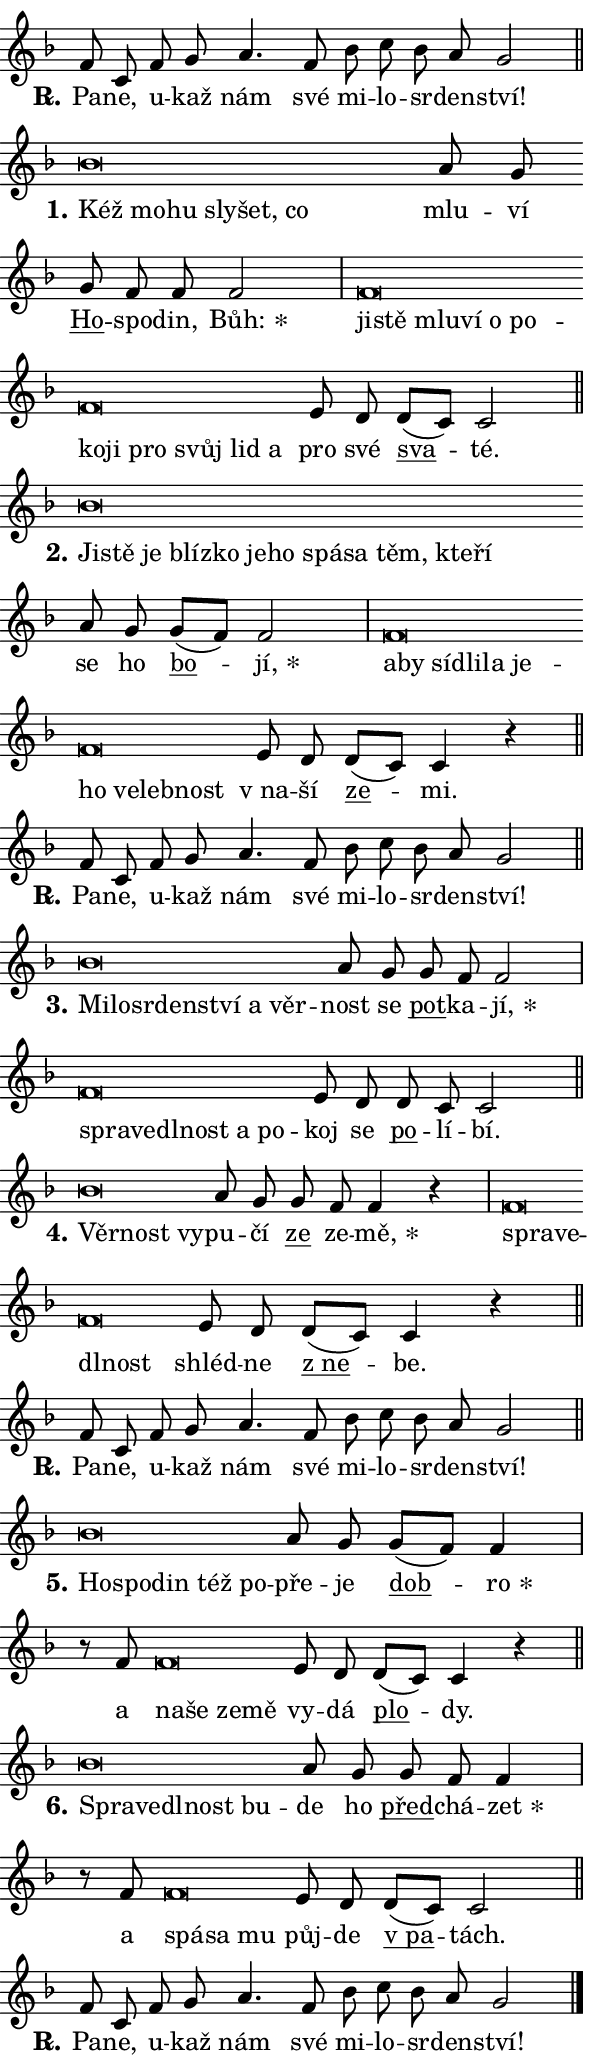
\version "2.24.0"
\header { tagline = "" }
\paper {
  indent = 0\cm
  top-margin = 0\cm
  right-margin = 0.13\cm % to fit lyric hyphens
  bottom-margin = 0\cm
  left-margin = 0\cm
  paper-width = 10\cm
  page-breaking = #ly:one-page-breaking
  system-system-spacing.basic-distance = #11
  score-system-spacing.basic-distance = #11
  ragged-last = ##f
}


%% Author: Thomas Morley
%% https://lists.gnu.org/archive/html/lilypond-user/2020-05/msg00002.html
#(define (line-position grob)
"Returns position of @var[grob} in current system:
   @code{'start}, if at first time-step
   @code{'end}, if at last time-step
   @code{'middle} otherwise
"
  (let* ((col (ly:item-get-column grob))
         (ln (ly:grob-object col 'left-neighbor))
         (rn (ly:grob-object col 'right-neighbor))
         (col-to-check-left (if (ly:grob? ln) ln col))
         (col-to-check-right (if (ly:grob? rn) rn col))
         (break-dir-left
           (and
             (ly:grob-property col-to-check-left 'non-musical #f)
             (ly:item-break-dir col-to-check-left)))
         (break-dir-right
           (and
             (ly:grob-property col-to-check-right 'non-musical #f)
             (ly:item-break-dir col-to-check-right))))
        (cond ((eqv? 1 break-dir-left) 'start)
              ((eqv? -1 break-dir-right) 'end)
              (else 'middle))))

#(define (tranparent-at-line-position vctor)
  (lambda (grob)
  "Relying on @code{line-position} select the relevant enry from @var{vctor}.
Used to determine transparency,"
    (case (line-position grob)
      ((end) (not (vector-ref vctor 0)))
      ((middle) (not (vector-ref vctor 1)))
      ((start) (not (vector-ref vctor 2))))))

noteHeadBreakVisibility =
#(define-music-function (break-visibility)(vector?)
"Makes @code{NoteHead}s transparent relying on @var{break-visibility}"
#{
  \override NoteHead.transparent =
    #(tranparent-at-line-position break-visibility)
#})

#(define delete-ledgers-for-transparent-note-heads
  (lambda (grob)
    "Reads whether a @code{NoteHead} is transparent.
If so this @code{NoteHead} is removed from @code{'note-heads} from
@var{grob}, which is supposed to be @code{LedgerLineSpanner}.
As a result ledgers are not printed for this @code{NoteHead}"
    (let* ((nhds-array (ly:grob-object grob 'note-heads))
           (nhds-list
             (if (ly:grob-array? nhds-array)
                 (ly:grob-array->list nhds-array)
                 '()))
           ;; Relies on the transparent-property being done before
           ;; Staff.LedgerLineSpanner.after-line-breaking is executed.
           ;; This is fragile ...
           (to-keep
             (remove
               (lambda (nhd)
                 (ly:grob-property nhd 'transparent #f))
               nhds-list)))
      ;; TODO find a better method to iterate over grob-arrays, similiar
      ;; to filter/remove etc for lists
      ;; For now rebuilt from scratch
      (set! (ly:grob-object grob 'note-heads)  '())
      (for-each
        (lambda (nhd)
          (ly:pointer-group-interface::add-grob grob 'note-heads nhd))
        to-keep))))

squashNotes = {
  \override NoteHead.X-extent = #'(-0.2 . 0.2)
  \override NoteHead.Y-extent = #'(-0.75 . 0)
  \override NoteHead.stencil =
    #(lambda (grob)
       (let ((pos (ly:grob-property grob 'staff-position)))
         (begin
           (if (< pos -7) (display "ERROR: Lower brevis then expected\n") (display ""))
           (if (<= pos -6) ly:text-interface::print ly:note-head::print))))
}
unSquashNotes = {
  \revert NoteHead.X-extent
  \revert NoteHead.Y-extent
  \revert NoteHead.stencil
}

hideNotes = \noteHeadBreakVisibility #begin-of-line-visible
unHideNotes = \noteHeadBreakVisibility #all-visible

% work-around for resetting accidentals
% https://lilypond.org/doc/v2.23/Documentation/notation/displaying-rhythms#unmetered-music
cadenzaMeasure = {
  \cadenzaOff
  \partial 1024 s1024
  \cadenzaOn
}

#(define-markup-command (accent layout props text) (markup?)
  "Underline accented syllable"
  (interpret-markup layout props
    #{\markup \override #'(offset . 4.3) \underline { #text }#}))

responsum = \markup \concat {
  "R" \hspace #-1.05 \path #0.1 #'((moveto 0 0.07) (lineto 0.9 0.8)) \hspace #0.05 "."
}

spaceSize = #0.6828661417322834 % exact space size for TeX Gyre Schola

\layout {
  \context {
    \Staff
    \remove "Time_signature_engraver"
    \override LedgerLineSpanner.after-line-breaking = #delete-ledgers-for-transparent-note-heads
  }
  \context {
    \Lyrics {
      \override LyricSpace.minimum-distance = \spaceSize
      \override LyricText.font-name = #"TeX Gyre Schola"
      \override LyricText.font-size = 1
      \override StanzaNumber.font-name = #"TeX Gyre Schola Bold"
      \override StanzaNumber.font-size = 1
    }
  }
  \context {
    \Score 
    \override NoteHead.text =
      #(lambda (grob) 
        (let ((pos (ly:grob-property grob 'staff-position)))
          #{\markup {
            \combine
              \halign #-0.55 \raise #(if (= pos -6) 0 0.5) \override #'(thickness . 2) \draw-line #'(3.2 . 0)
              \musicglyph "noteheads.sM1"
          }#}))
  }
}

% magnetic-lyrics.ily
%
%   written by
%     Jean Abou Samra <jean@abou-samra.fr>
%     Werner Lemberg <wl@gnu.org>
%
%   adapted by
%     Jiri Hon <jiri.hon@gmail.com>
%
% Version 2022-Apr-15

% https://www.mail-archive.com/lilypond-user@gnu.org/msg149350.html

#(define (Left_hyphen_pointer_engraver context)
   "Collect syllable-hyphen-syllable occurrences in lyrics and store
them in properties.  This engraver only looks to the left.  For
example, if the lyrics input is @code{foo -- bar}, it does the
following.

@itemize @bullet
@item
Set the @code{text} property of the @code{LyricHyphen} grob between
@q{foo} and @q{bar} to @code{foo}.

@item
Set the @code{left-hyphen} property of the @code{LyricText} grob with
text @q{foo} to the @code{LyricHyphen} grob between @q{foo} and
@q{bar}.
@end itemize

Use this auxiliary engraver in combination with the
@code{lyric-@/text::@/apply-@/magnetic-@/offset!} hook."
   (let ((hyphen #f)
         (text #f))
     (make-engraver
      (acknowledgers
       ((lyric-syllable-interface engraver grob source-engraver)
        (set! text grob)))
      (end-acknowledgers
       ((lyric-hyphen-interface engraver grob source-engraver)
        ;(when (not (grob::has-interface grob 'lyric-space-interface))
          (set! hyphen grob)));)
      ((stop-translation-timestep engraver)
       (when (and text hyphen)
         (ly:grob-set-object! text 'left-hyphen hyphen))
       (set! text #f)
       (set! hyphen #f)))))

#(define (lyric-text::apply-magnetic-offset! grob)
   "If the space between two syllables is less than the value in
property @code{LyricText@/.details@/.squash-threshold}, move the right
syllable to the left so that it gets concatenated with the left
syllable.

Use this function as a hook for
@code{LyricText@/.after-@/line-@/breaking} if the
@code{Left_@/hyphen_@/pointer_@/engraver} is active."
   (let ((hyphen (ly:grob-object grob 'left-hyphen #f)))
     (when hyphen
       (let ((left-text (ly:spanner-bound hyphen LEFT)))
         (when (grob::has-interface left-text 'lyric-syllable-interface)
           (let* ((common (ly:grob-common-refpoint grob left-text X))
                  (this-x-ext (ly:grob-extent grob common X))
                  (left-x-ext
                   (begin
                     ;; Trigger magnetism for left-text.
                     (ly:grob-property left-text 'after-line-breaking)
                     (ly:grob-extent left-text common X)))
                  ;; `delta` is the gap width between two syllables.
                  (delta (- (interval-start this-x-ext)
                            (interval-end left-x-ext)))
                  (details (ly:grob-property grob 'details))
                  (threshold (assoc-get 'squash-threshold details 0.2)))
             (when (< delta threshold)
               (let* (;; We have to manipulate the input text so that
                      ;; ligatures crossing syllable boundaries are not
                      ;; disabled.  For languages based on the Latin
                      ;; script this is essentially a beautification.
                      ;; However, for non-Western scripts it can be a
                      ;; necessity.
                      (lt (ly:grob-property left-text 'text))
                      (rt (ly:grob-property grob 'text))
                      (is-space (grob::has-interface hyphen 'lyric-space-interface))
                      (space (if is-space " " ""))
                      (extra-delta (if is-space spaceSize 0))
                      ;; Append new syllable.
                      (ltrt-space (if (and (string? lt) (string? rt))
                                (string-append lt space rt)
                                (make-concat-markup (list lt space rt))))
                      ;; Right-align `ltrt` to the right side.
                      (ltrt-space-markup (grob-interpret-markup
                               grob
                               (make-translate-markup
                                (cons (interval-length this-x-ext) 0)
                                (make-right-align-markup ltrt-space)))))
                 (begin
                   ;; Don't print `left-text`.
                   (ly:grob-set-property! left-text 'stencil #f)
                   ;; Set text and stencil (which holds all collected
                   ;; syllables so far) and shift it to the left.
                   (ly:grob-set-property! grob 'text ltrt-space)
                   (ly:grob-set-property! grob 'stencil ltrt-space-markup)
                   (ly:grob-translate-axis! grob (- (- delta extra-delta)) X))))))))))


#(define (lyric-hyphen::displace-bounds-first grob)
   ;; Make very sure this callback isn't triggered too early.
   (let ((left (ly:spanner-bound grob LEFT))
         (right (ly:spanner-bound grob RIGHT)))
     (ly:grob-property left 'after-line-breaking)
     (ly:grob-property right 'after-line-breaking)
     (ly:lyric-hyphen::print grob)))

squashThreshold = #0.4

\layout {
  \context {
    \Lyrics
    \consists #Left_hyphen_pointer_engraver
    \override LyricText.after-line-breaking =
      #lyric-text::apply-magnetic-offset!
    \override LyricHyphen.stencil = #lyric-hyphen::displace-bounds-first
    \override LyricText.details.squash-threshold = \squashThreshold
    \override LyricHyphen.minimum-distance = 0
    \override LyricHyphen.minimum-length = \squashThreshold
  }
}

squashText = \override LyricText.details.squash-threshold = 9999
unSquashText = \override LyricText.details.squash-threshold = \squashThreshold

leftText = \override LyricText.self-alignment-X = #LEFT
unLeftText = \revert LyricText.self-alignment-X

starOffset = #(lambda (grob) 
                (let ((x_offset (ly:self-alignment-interface::aligned-on-x-parent grob)))
                  (if (= x_offset 0) 0 (+ x_offset 1.2))))

star = #(define-music-function (syllable)(string?)
"Append star separator at the end of a syllable"
#{
  \once \override LyricText.X-offset = #starOffset
  \lyricmode { \markup {
    #syllable
    \override #'((font-name . "TeX Gyre Schola Bold")) \hspace #0.2 \lower #0.65 \larger "*"
  } }
#})

starAccent = #(define-music-function (syllable)(string?)
"Append star separator at the end of a syllable and make accent"
#{
  \once \override LyricText.X-offset = #starOffset
  \lyricmode { \markup {
    \accent #syllable
    \override #'((font-name . "TeX Gyre Schola Bold")) \hspace #0.2 \lower #0.65 \larger "*"
  } }
#})

breath = #(define-music-function (syllable)(string?)
"Append breathing indicator at the end of a syllable"
#{
  \lyricmode { \markup { #syllable "+" } }
#})

optionalBreath = #(define-music-function (syllable)(string?)
"Append optional breathing indicator at the end of a syllable"
#{
  \lyricmode { \markup { #syllable "(+)" } }
#})


\score {
    <<
        \new Voice = "melody" { \cadenzaOn \key f \major \relative { f'8 c f g a4. f8 \bar "" bes c bes a g2 \cadenzaMeasure \bar "||" \break } }
        \new Lyrics \lyricsto "melody" { \lyricmode { \set stanza = \responsum
Pa -- ne, u -- kaž nám své mi -- lo -- sr -- den -- ství! } }
    >>
    \layout {}
}

\score {
    <<
        \new Voice = "melody" { \cadenzaOn \key f \major \relative { \squashNotes bes'\breve*1/16 \hideNotes \breve*1/16 \bar "" \breve*1/16 \bar "" \breve*1/16 \bar "" \breve*1/16 \breve*1/16 \bar "" \unHideNotes \unSquashNotes a8 g \bar "" g f f f2 \cadenzaMeasure \bar "|" \squashNotes f\breve*1/16 \hideNotes \breve*1/16 \bar "" \breve*1/16 \bar "" \breve*1/16 \bar "" \breve*1/16 \bar "" \breve*1/16 \bar "" \breve*1/16 \bar "" \breve*1/16 \bar "" \breve*1/16 \bar "" \breve*1/16 \bar "" \breve*1/16 \breve*1/16 \bar "" \unHideNotes \unSquashNotes e8 d \bar "" d[( c)] c2 \cadenzaMeasure \bar "||" \break } }
        \new Lyrics \lyricsto "melody" { \lyricmode { \set stanza = "1."
\leftText Kéž \squashText mo -- hu sly -- šet, co \unLeftText \unSquashText mlu -- ví \markup \accent Ho -- spo -- din, \star Bůh: \leftText ji -- \squashText stě mlu -- ví o po -- ko -- ji pro svůj lid a \unLeftText \unSquashText pro své \markup \accent sva -- té. } }
    >>
    \layout {}
}

\score {
    <<
        \new Voice = "melody" { \cadenzaOn \key f \major \relative { \squashNotes bes'\breve*1/16 \hideNotes \breve*1/16 \bar "" \breve*1/16 \bar "" \breve*1/16 \bar "" \breve*1/16 \bar "" \breve*1/16 \bar "" \breve*1/16 \bar "" \breve*1/16 \bar "" \breve*1/16 \bar "" \breve*1/16 \bar "" \breve*1/16 \breve*1/16 \bar "" \unHideNotes \unSquashNotes a8 g \bar "" g[( f)] f2 \cadenzaMeasure \bar "|" \squashNotes f\breve*1/16 \hideNotes \breve*1/16 \bar "" \breve*1/16 \bar "" \breve*1/16 \bar "" \breve*1/16 \bar "" \breve*1/16 \bar "" \breve*1/16 \bar "" \breve*1/16 \bar "" \breve*1/16 \breve*1/16 \bar "" \unHideNotes \unSquashNotes e8 d \bar "" d[( c)] c4 r \cadenzaMeasure \bar "||" \break } }
        \new Lyrics \lyricsto "melody" { \lyricmode { \set stanza = "2."
\leftText Ji -- \squashText stě je blíz -- ko je -- ho spá -- sa těm, kte -- ří \unLeftText \unSquashText se ho \markup \accent bo -- \star jí, \leftText a -- \squashText by sí -- dli -- la je -- ho ve -- leb -- nost \unLeftText \unSquashText "v na" -- ší \markup \accent ze -- mi. } }
    >>
    \layout {}
}

\score {
    <<
        \new Voice = "melody" { \cadenzaOn \key f \major \relative { f'8 c f g a4. f8 \bar "" bes c bes a g2 \cadenzaMeasure \bar "||" \break } }
        \new Lyrics \lyricsto "melody" { \lyricmode { \set stanza = \responsum
Pa -- ne, u -- kaž nám své mi -- lo -- sr -- den -- ství! } }
    >>
    \layout {}
}

\score {
    <<
        \new Voice = "melody" { \cadenzaOn \key f \major \relative { \squashNotes bes'\breve*1/16 \hideNotes \breve*1/16 \bar "" \breve*1/16 \bar "" \breve*1/16 \bar "" \breve*1/16 \bar "" \breve*1/16 \breve*1/16 \bar "" \unHideNotes \unSquashNotes a8 g \bar "" g f f2 \cadenzaMeasure \bar "|" \squashNotes f\breve*1/16 \hideNotes \breve*1/16 \bar "" \breve*1/16 \bar "" \breve*1/16 \bar "" \breve*1/16 \breve*1/16 \bar "" \unHideNotes \unSquashNotes e8 d \bar "" d c c2 \cadenzaMeasure \bar "||" \break } }
        \new Lyrics \lyricsto "melody" { \lyricmode { \set stanza = "3."
\leftText Mi -- \squashText lo -- sr -- den -- ství a věr -- \unLeftText \unSquashText nost se \markup \accent pot -- ka -- \star jí, \leftText spra -- \squashText ve -- dl -- nost a po -- \unLeftText \unSquashText koj se \markup \accent po -- lí -- bí. } }
    >>
    \layout {}
}

\score {
    <<
        \new Voice = "melody" { \cadenzaOn \key f \major \relative { \squashNotes bes'\breve*1/16 \hideNotes \breve*1/16 \breve*1/16 \bar "" \unHideNotes \unSquashNotes a8 g \bar "" g f f4 r \cadenzaMeasure \bar "|" \squashNotes f\breve*1/16 \hideNotes \breve*1/16 \bar "" \breve*1/16 \breve*1/16 \bar "" \unHideNotes \unSquashNotes e8 d \bar "" d[( c)] c4 r \cadenzaMeasure \bar "||" \break } }
        \new Lyrics \lyricsto "melody" { \lyricmode { \set stanza = "4."
\leftText Věr -- \squashText nost vy -- \unLeftText \unSquashText pu -- čí \markup \accent ze ze -- \star mě, \leftText spra -- \squashText ve -- dl -- nost \unLeftText \unSquashText shléd -- ne \markup \accent "z ne" -- be. } }
    >>
    \layout {}
}

\score {
    <<
        \new Voice = "melody" { \cadenzaOn \key f \major \relative { f'8 c f g a4. f8 \bar "" bes c bes a g2 \cadenzaMeasure \bar "||" \break } }
        \new Lyrics \lyricsto "melody" { \lyricmode { \set stanza = \responsum
Pa -- ne, u -- kaž nám své mi -- lo -- sr -- den -- ství! } }
    >>
    \layout {}
}

\score {
    <<
        \new Voice = "melody" { \cadenzaOn \key f \major \relative { \squashNotes bes'\breve*1/16 \hideNotes \breve*1/16 \bar "" \breve*1/16 \bar "" \breve*1/16 \breve*1/16 \bar "" \unHideNotes \unSquashNotes a8 g \bar "" g[( f)] f4 \cadenzaMeasure \bar "|" r8 f \squashNotes f\breve*1/16 \hideNotes \breve*1/16 \bar "" \breve*1/16 \breve*1/16 \bar "" \unHideNotes \unSquashNotes e8 d \bar "" d[( c)] c4 r \cadenzaMeasure \bar "||" \break } }
        \new Lyrics \lyricsto "melody" { \lyricmode { \set stanza = "5."
\leftText Ho -- \squashText spo -- din též po -- \unLeftText \unSquashText pře -- je \markup \accent dob -- \star ro a \leftText na -- \squashText še ze -- mě \unLeftText \unSquashText vy -- dá \markup \accent plo -- dy. } }
    >>
    \layout {}
}

\score {
    <<
        \new Voice = "melody" { \cadenzaOn \key f \major \relative { \squashNotes bes'\breve*1/16 \hideNotes \breve*1/16 \bar "" \breve*1/16 \bar "" \breve*1/16 \breve*1/16 \bar "" \unHideNotes \unSquashNotes a8 g \bar "" g f f4 \cadenzaMeasure \bar "|" r8 f \squashNotes f\breve*1/16 \hideNotes \breve*1/16 \breve*1/16 \bar "" \unHideNotes \unSquashNotes e8 d \bar "" d[( c)] c2 \cadenzaMeasure \bar "||" \break } }
        \new Lyrics \lyricsto "melody" { \lyricmode { \set stanza = "6."
\leftText Spra -- \squashText ve -- dl -- nost bu -- \unLeftText \unSquashText de ho \markup \accent před -- chá -- \star zet a \leftText spá -- \squashText sa mu \unLeftText \unSquashText půj -- de \markup \accent "v pa" -- tách. } }
    >>
    \layout {}
}

\score {
    <<
        \new Voice = "melody" { \cadenzaOn \key f \major \relative { f'8 c f g a4. f8 \bar "" bes c bes a g2 \cadenzaMeasure \bar "||" \break } \bar "|." }
        \new Lyrics \lyricsto "melody" { \lyricmode { \set stanza = \responsum
Pa -- ne, u -- kaž nám své mi -- lo -- sr -- den -- ství! } }
    >>
    \layout {}
}
